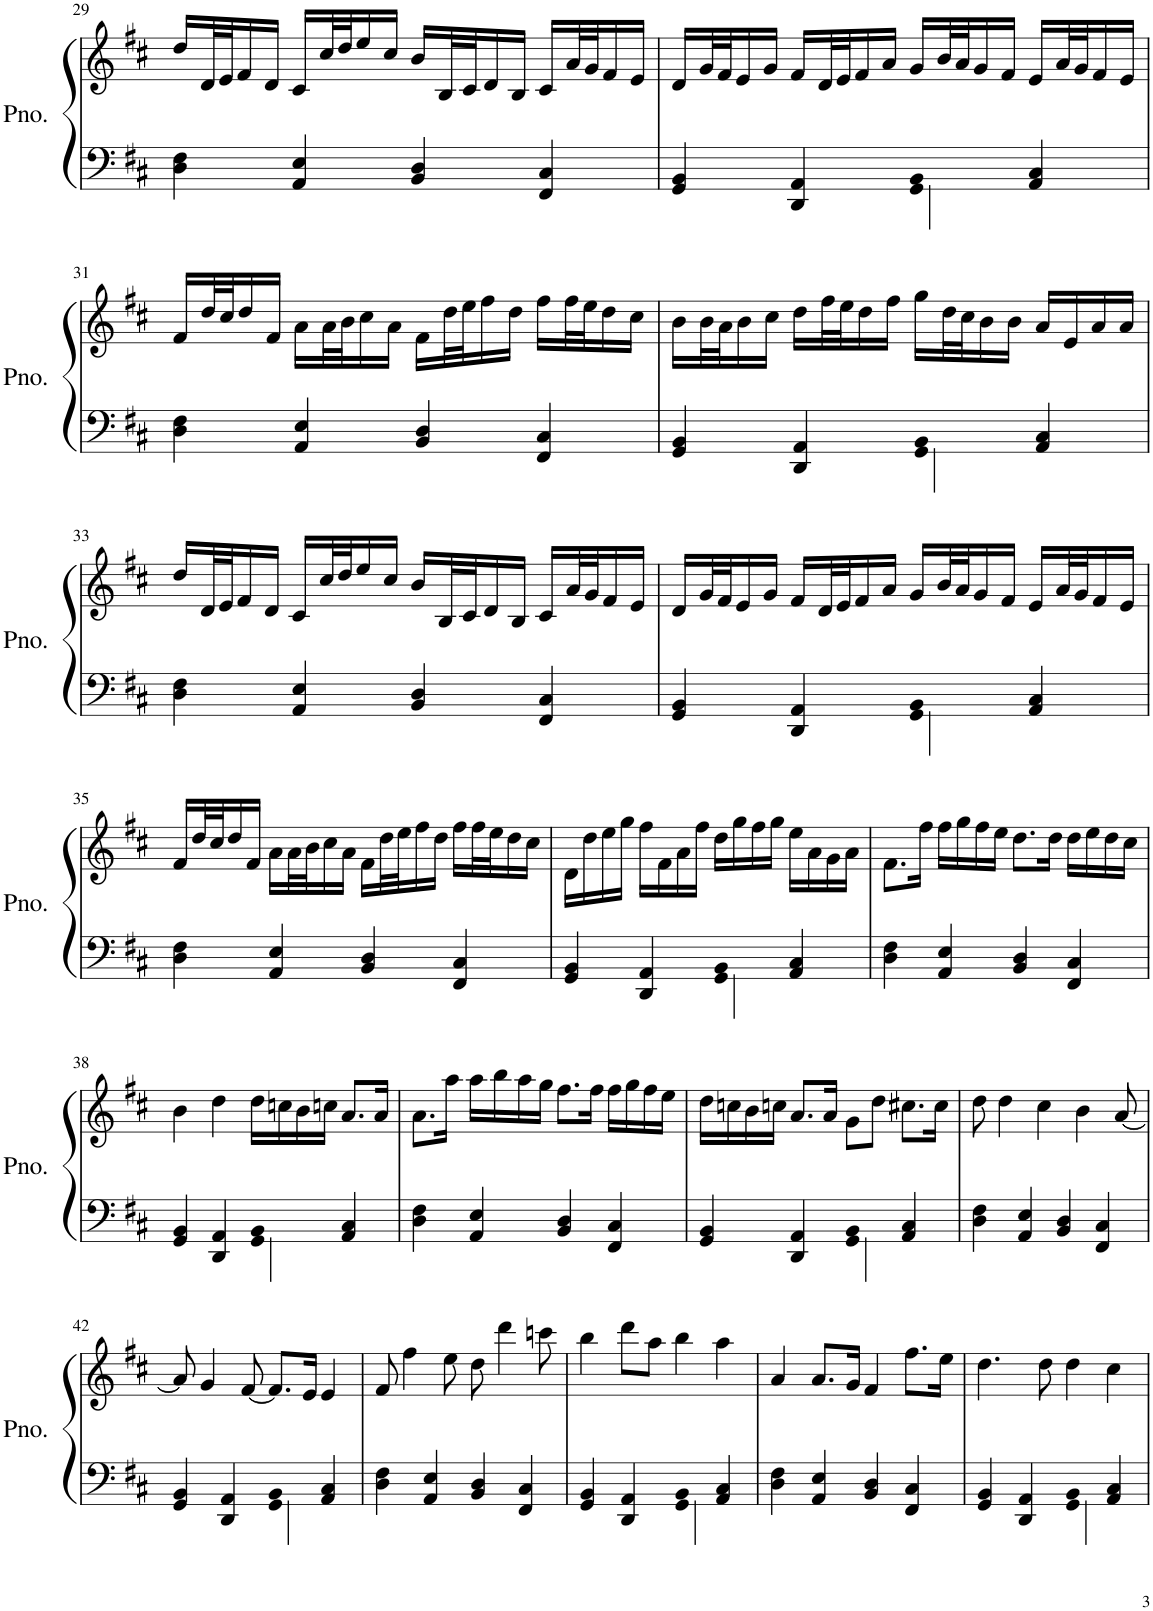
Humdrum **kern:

**kern	**kern
*part1	*part1
*staff2	*staff1
*I"Piano	*
*I'Pno.	*
!!LO:PB:g=z
*clefF4	*clefG2
*k[f#c#]	*k[f#c#]
*M4/4	*M4/4
=29	=29
4D\ 4F#\	16dd/LL
.	32d/L
.	32e/J
.	16f#/
.	16d/JJ
4AA/ 4E/	16c#/LL
.	32cc#/L
.	32dd/J
.	16ee/
.	16cc#/JJ
4BB/ 4D/	16b/LL
.	32B/L
.	32c#/J
.	16d/
.	16B/JJ
4FF#/ 4C#/	16c#/LL
.	32a/L
.	32g/J
.	16f#/
.	16e/JJ
=30	=30
4GG/ 4BB/	16d/LL
.	32g/L
.	32f#/J
.	16e/
.	16g/JJ
4DD/ 4AA/	16f#/LL
.	32d/L
.	32e/J
.	16f#/
.	16a/JJ
4GG/ 4BB/	16g/LL
.	32b/L
.	32a/J
.	16g/
.	16f#/JJ
4AA/ 4C#/	16e/LL
.	32a/L
.	32g/J
.	16f#/
.	16e/JJ
!!LO:LB:g=z
=31	=31
4D\ 4F#\	16f#/LL
.	32dd/L
.	32cc#/J
.	16dd/
.	16f#/JJ
4AA/ 4E/	16a\LL
.	32a\L
.	32b\J
.	16cc#\
.	16a\JJ
4BB/ 4D/	16f#\LL
.	32dd\L
.	32ee\J
.	16ff#\
.	16dd\JJ
4FF#/ 4C#/	16ff#\LL
.	32ff#\L
.	32ee\J
.	16dd\
.	16cc#\JJ
=32	=32
4GG/ 4BB/	16b\LL
.	32b\L
.	32a\J
.	16b\
.	16cc#\JJ
4DD/ 4AA/	16dd\LL
.	32ff#\L
.	32ee\J
.	16dd\
.	16ff#\JJ
4GG/ 4BB/	16gg\LL
.	32dd\L
.	32cc#\J
.	16b\
.	16b\JJ
4AA/ 4C#/	16a/LL
.	16e/
.	16a/
.	16a/JJ
!!LO:LB:g=z
=33	=33
4D\ 4F#\	16dd/LL
.	32d/L
.	32e/J
.	16f#/
.	16d/JJ
4AA/ 4E/	16c#/LL
.	32cc#/L
.	32dd/J
.	16ee/
.	16cc#/JJ
4BB/ 4D/	16b/LL
.	32B/L
.	32c#/J
.	16d/
.	16B/JJ
4FF#/ 4C#/	16c#/LL
.	32a/L
.	32g/J
.	16f#/
.	16e/JJ
=34	=34
4GG/ 4BB/	16d/LL
.	32g/L
.	32f#/J
.	16e/
.	16g/JJ
4DD/ 4AA/	16f#/LL
.	32d/L
.	32e/J
.	16f#/
.	16a/JJ
4GG/ 4BB/	16g/LL
.	32b/L
.	32a/J
.	16g/
.	16f#/JJ
4AA/ 4C#/	16e/LL
.	32a/L
.	32g/J
.	16f#/
.	16e/JJ
!!LO:LB:g=z
=35	=35
4D\ 4F#\	16f#/LL
.	32dd/L
.	32cc#/J
.	16dd/
.	16f#/JJ
4AA/ 4E/	16a\LL
.	32a\L
.	32b\J
.	16cc#\
.	16a\JJ
4BB/ 4D/	16f#\LL
.	32dd\L
.	32ee\J
.	16ff#\
.	16dd\JJ
4FF#/ 4C#/	16ff#\LL
.	32ff#\L
.	32ee\J
.	16dd\
.	16cc#\JJ
=36	=36
4GG/ 4BB/	16d\LL
.	16dd\
.	16ee\
.	16gg\JJ
4DD/ 4AA/	16ff#\LL
.	16f#\
.	16a\
.	16ff#\JJ
4GG/ 4BB/	16dd\LL
.	16gg\
.	16ff#\
.	16gg\JJ
4AA/ 4C#/	16ee\LL
.	16a\
.	16g\
.	16a\JJ
=37	=37
4D\ 4F#\	8.f#\L
.	16ff#\Jk
4AA/ 4E/	16ff#\LL
.	16gg\
.	16ff#\
.	16ee\JJ
4BB/ 4D/	8.dd\L
.	16dd\Jk
4FF#/ 4C#/	16dd\LL
.	16ee\
.	16dd\
.	16cc#\JJ
!!LO:LB:g=z
=38	=38
4GG/ 4BB/	4b\
4DD/ 4AA/	4dd\
4GG/ 4BB/	16dd\LL
.	16ccn\
.	16b\
.	16ccn\JJ
4AA/ 4C#/	8.a/L
.	16a/Jk
=39	=39
4D\ 4F#\	8.a\L
.	16aa\Jk
4AA/ 4E/	16aa\LL
.	16bb\
.	16aa\
.	16gg\JJ
4BB/ 4D/	8.ff#\L
.	16ff#\Jk
4FF#/ 4C#/	16ff#\LL
.	16gg\
.	16ff#\
.	16ee\JJ
=40	=40
4GG/ 4BB/	16dd\LL
.	16ccn\
.	16b\
.	16ccn\JJ
4DD/ 4AA/	8.a/L
.	16a/Jk
4GG/ 4BB/	8g\L
.	8dd\J
4AA/ 4C#/	8.cc#X\L
.	16cc#\Jk
=41	=41
4D\ 4F#\	8dd\
.	4dd\
4AA/ 4E/	.
.	4cc#\
4BB/ 4D/	.
.	4b\
4FF#/ 4C#/	.
.	[8a/
!!LO:LB:g=z
=42	=42
4GG/ 4BB/	8a/]
.	4g/
4DD/ 4AA/	.
.	[8f#/
4GG/ 4BB/	8.f#/L]
.	16e/Jk
4AA/ 4C#/	4e/
=43	=43
4D\ 4F#\	8f#/
.	4ff#\
4AA/ 4E/	.
.	8ee\
4BB/ 4D/	8dd\
.	4ddd\
4FF#/ 4C#/	.
.	8cccn\
=44	=44
4GG/ 4BB/	4bb\
4DD/ 4AA/	8ddd\L
.	8aa\J
4GG/ 4BB/	4bb\
4AA/ 4C#/	4aa\
=45	=45
4D\ 4F#\	4a/
4AA/ 4E/	8.a/L
.	16g/Jk
4BB/ 4D/	4f#/
4FF#/ 4C#/	8.ff#\L
.	16ee\Jk
=46	=46
4GG/ 4BB/	4.dd\
4DD/ 4AA/	.
.	8dd\
4GG/ 4BB/	4dd\
4AA/ 4C#/	4cc#\
=	=
*-	*-
